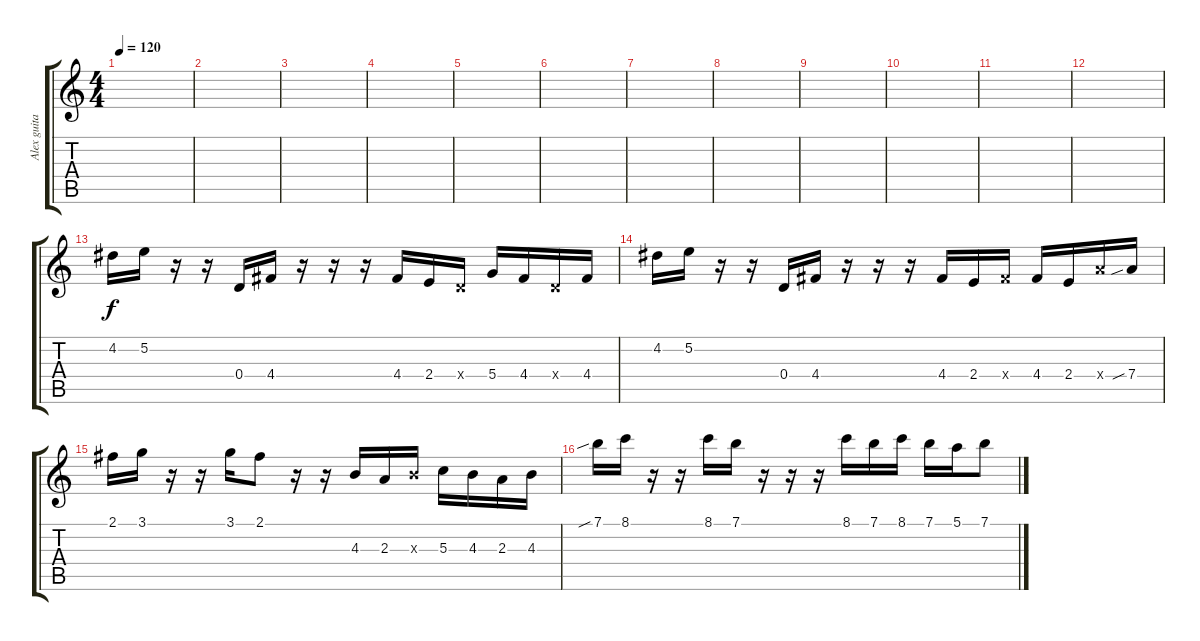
\track ("Alex guitar 2" "Alex guita") {instrument overdrivenguitar}
\staff {score tabs}
\tuning (E4 B3 G3 D3 A2 E2) {hide}
\ts (4 4)
\tempo 120
\clef g2
\ks c
|
|
|
|
|
|
|
|
|
|
|
|
4.2.16 5.2.16 r.16 r.16 0.4.16 4.4.16 r.16 r.16 r.16 4.4.16 2.4.16 0.4{x}.16 5.4.16 4.4.16 0.4{x}.16 4.4.16 |
4.2.16 5.2.16 r.16 r.16 0.4.16 4.4.16 r.16 r.16 r.16 4.4.16 2.4.16 4.4{x}.16 4.4.16 2.4.16 7.4{x}.16 7.4{sib}.16 |
2.1.16 3.1.16 r.16 r.16 3.1.16 2.1.8 r.16 r.16 4.3.16 2.3.16 4.3{x}.16 5.3.16 4.3.16 2.3.16 4.3.16 |
7.1{sib}.16 8.1.16 r.16 r.16 8.1.16 7.1.16 r.16 r.16 r.16 8.1.16 7.1.16 8.1.16 7.1.16 5.1.16 7.1.8
